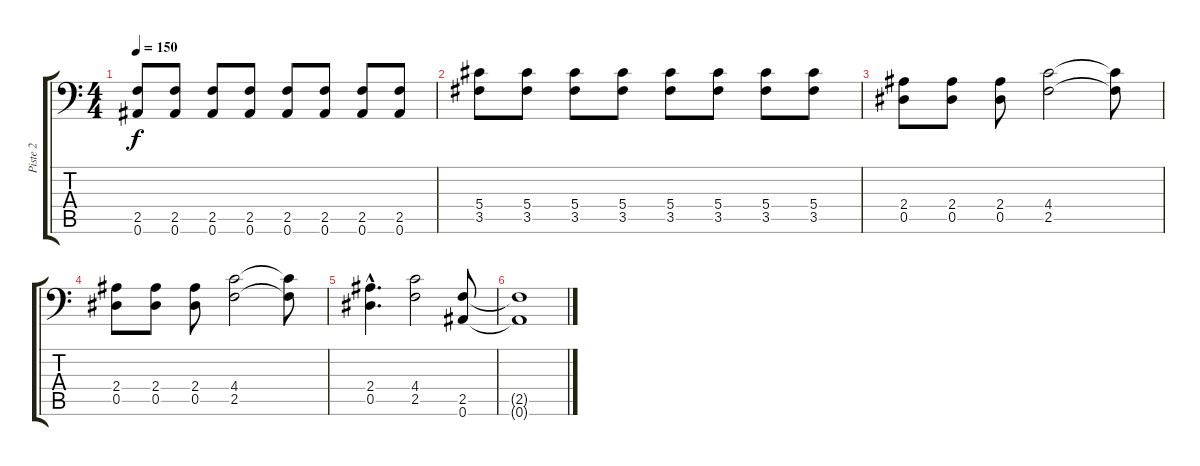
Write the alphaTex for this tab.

\track ("Piste 2" "Piste 2") {instrument distortionguitar}
\staff {score tabs}
\tuning (Bb3 F3 Db3 Ab2 Eb2 Bb1) {hide}
\ts (4 4)
\tempo 150
\clef f4
\ks c
(2.5 0.6).8{dy f} (2.5 0.6).8 (2.5 0.6).8 (2.5 0.6).8 (2.5 0.6).8 (2.5 0.6).8 (2.5 0.6).8 (2.5 0.6).8 |
(5.4 3.5).8 (5.4 3.5).8 (5.4 3.5).8 (5.4 3.5).8 (5.4 3.5).8 (5.4 3.5).8 (5.4 3.5).8 (5.4 3.5).8 |
(2.4 0.5).8 (2.4 0.5).8 (2.4 0.5).8 (4.4 2.5).2 (4.4{t} 2.5{t}).8 |
(2.4 0.5).8 (2.4 0.5).8 (2.4 0.5).8 (4.4 2.5).2 (4.4{t} 2.5{t}).8 |
(2.4{hac} 0.5{hac}).4{d} (4.4 2.5).2 (2.5 0.6).8 |
(2.5{t} 0.6{t}).1
